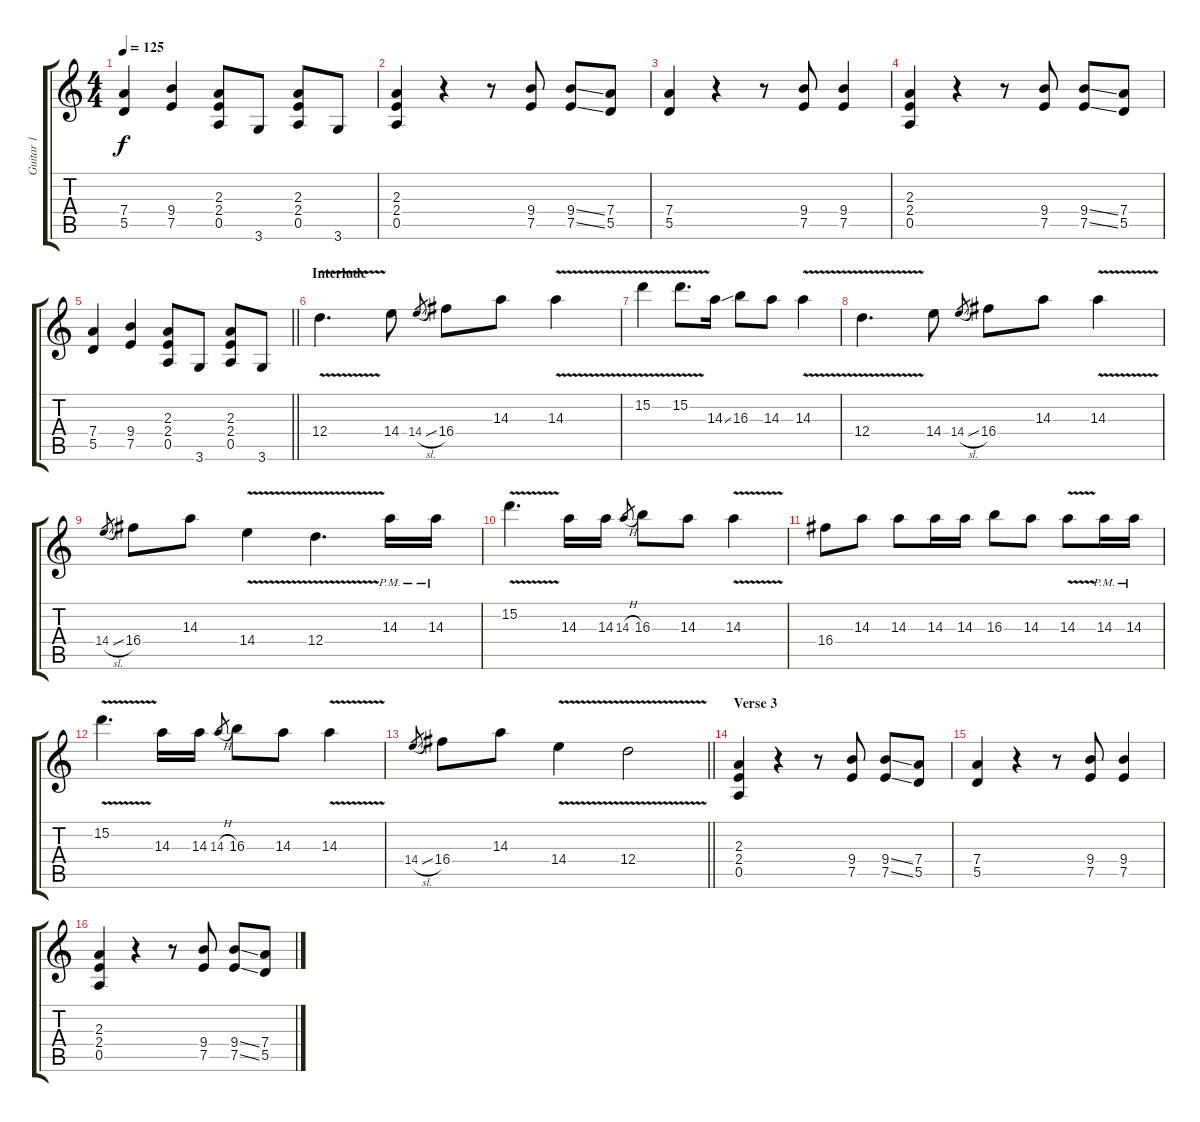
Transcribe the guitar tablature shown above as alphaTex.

\track ("Guitar 1" "Guitar 1") {instrument distortionguitar}
\staff {score tabs}
\tuning (E4 B3 G3 D3 A2 E2) {hide}
\ts (4 4)
\tempo 125
\clef g2
\ks c
(7.4 5.5).4{dy f} (9.4 7.5).4 (2.3 2.4 0.5).8 3.6.8 (2.3 2.4 0.5).8 3.6.8 |
(2.3 2.4 0.5).4 r.4 r.8 (9.4 7.5).8 (9.4{ss} 7.5{ss}).8 (7.4 5.5).8 |
(7.4 5.5).4 r.4 r.8 (9.4 7.5).8 (9.4 7.5).4 |
(2.3 2.4 0.5).4 r.4 r.8 (9.4 7.5).8 (9.4{ss} 7.5{ss}).8 (7.4 5.5).8 |
\barLineRight lightlight
(7.4 5.5).4 (9.4 7.5).4 (2.3 2.4 0.5).8 3.6.8 (2.3 2.4 0.5).8 3.6.8 |
\section ("" "Interlude")
12.4{v}.4{d volume 11} 14.4.8 14.4{sl}.8{gr} 16.4.8 14.3.8 14.3{v}.4 |
15.2{v}.4 15.2{v}.8{d} 14.3{ss}.16 16.3.8 14.3.8 14.3{v}.4 |
12.4{v}.4{d} 14.4.8 14.4{sl}.8{gr} 16.4.8 14.3.8 14.3{v}.4 |
14.4{sl}.8{gr} 16.4.8 14.3.8 14.4{v}.4 12.4{v}.4{d} 14.3{pm}.16 14.3{pm}.16 |
15.2{v}.4{d} 14.3.16 14.3.16 14.3{h}.8{gr} 16.3.8 14.3.8 14.3{v}.4 |
16.4.8 14.3.8 14.3.8 14.3.16 14.3.16 16.3.8 14.3.8 14.3{v}.8 14.3{pm}.16 14.3{pm}.16 |
15.2{v}.4{d} 14.3.16 14.3.16 14.3{h}.8{gr} 16.3.8 14.3.8 14.3{v}.4 |
\barLineRight lightlight
14.4{sl}.8{gr} 16.4.8 14.3.8 14.4{v}.4 12.4{v}.2 |
\section ("" "Verse 3")
(2.3 2.4 0.5).4 r.4 r.8 (9.4 7.5).8 (9.4{ss} 7.5{ss}).8 (7.4 5.5).8 |
(7.4 5.5).4 r.4 r.8 (9.4 7.5).8 (9.4 7.5).4 |
(2.3 2.4 0.5).4 r.4 r.8 (9.4 7.5).8 (9.4{ss} 7.5{ss}).8 (7.4 5.5).8
